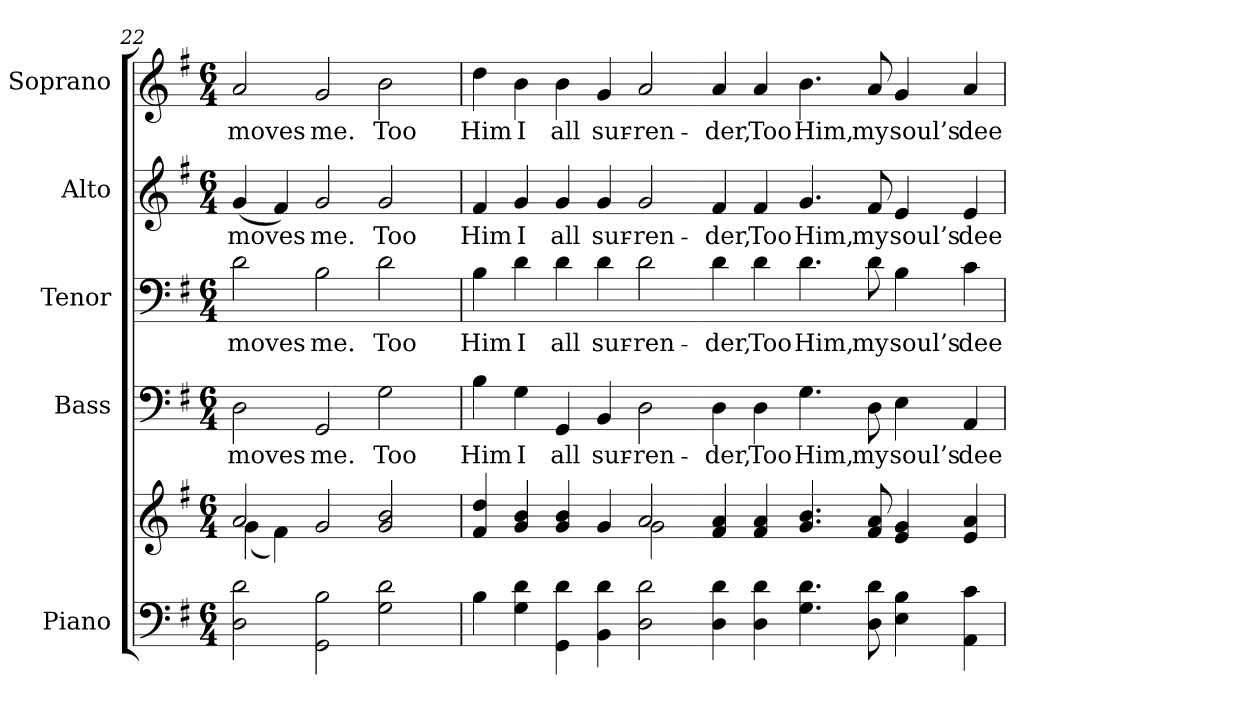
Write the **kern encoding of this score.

**kern	**kern	**kern	**text	**kern	**text	**kern	**text	**kern	**text
*part5	*part5	*part4	*part4	*part3	*part3	*part2	*part2	*part1	*part1
*staff6	*staff5	*staff4	*staff4	*staff3	*staff3	*staff2	*staff2	*staff1	*staff1
*I"Piano	*	*I"Bass	*	*I"Tenor	*	*I"Alto	*	*I"Soprano	*
*I'Pno.	*	*I'B.	*	*I'T.	*	*I'A.	*	*I'S.	*
*clefF4	*clefG2	*clefF4	*	*clefF4	*	*clefG2	*	*clefG2	*
*k[f#]	*k[f#]	*k[f#]	*	*k[f#]	*	*k[f#]	*	*k[f#]	*
*G:	*G:	*G:	*	*G:	*	*G:	*	*G:	*
*M6/4	*M6/4	*M6/4	*	*M6/4	*	*M6/4	*	*M6/4	*
=22	=22	=22	=22	=22	=22	=22	=22	=22	=22
*	*^	*	*	*	*	*	*	*	*
!	!	!	!	!LO:LY:b:color=#000000	!	!	!	!	!	!
!	!	!	!	!	!	!LO:LY:b:color=#000000	!	!	!	!
!	!	!	!	!	!	!	!	!LO:LY:b:color=#000000	!	!
!	!	!	!	!	!	!	!	!	!	!LO:LY:b:color=#000000
2Di\ 2di	2ai/	(4gi\	2Di\	moves	2di\	moves	(4gi/	moves	2ai/	moves
.	.	4f#i\)	.	.	.	.	4f#i/)	.	.	.
!	!	!	!	!LO:LY:b:color=#000000	!	!	!	!	!	!
!	!	!	!	!	!	!LO:LY:b:color=#000000	!	!	!	!
!	!	!	!	!	!	!	!	!LO:LY:b:color=#000000	!	!
!	!	!	!	!	!	!	!	!	!	!LO:LY:b:color=#000000
2GGi\ 2Bi	2gi/	2ryy	2GGi/	me.	2Bi\	me.	2gi/	me.	2gi/	me.
!	!	!	!	!LO:LY:b:color=#000000	!	!	!	!	!	!
!	!	!	!	!	!	!LO:LY:b:color=#000000	!	!	!	!
!	!	!	!	!	!	!	!	!LO:LY:b:color=#000000	!	!
!	!	!	!	!	!	!	!	!	!	!LO:LY:b:color=#000000
2Gi\ 2di	2gi/ 2bi	4ryy	2Gi\	Too	2di\	Too	2gi/	Too	2bi\	Too
.	.	4ryy	.	.	.	.	.	.	.	.
!!LO:PB:g=z
=23	=23	=23	=23	=23	=23	=23	=23	=23	=23	=23
!	!	!	!	!LO:LY:b:color=#000000	!	!	!	!	!	!
!	!	!	!	!	!	!LO:LY:b:color=#000000	!	!	!	!
!	!	!	!	!	!	!	!	!LO:LY:b:color=#000000	!	!
!	!	!	!	!	!	!	!	!	!	!LO:LY:b:color=#000000
4Bi\	4f#i/ 4ddi	4ryy	4Bi\	Him	4Bi\	Him	4f#i/	Him	4ddi\	Him
!	!	!	!	!LO:LY:b:color=#000000	!	!	!	!	!	!
!	!	!	!	!	!	!LO:LY:b:color=#000000	!	!	!	!
!	!	!	!	!	!	!	!	!LO:LY:b:color=#000000	!	!
!	!	!	!	!	!	!	!	!	!	!LO:LY:b:color=#000000
4Gi\ 4di	4gi/ 4bi	4ryy	4Gi\	I	4di\	I	4gi/	I	4bi\	I
!	!	!	!	!LO:LY:b:color=#000000	!	!	!	!	!	!
!	!	!	!	!	!	!LO:LY:b:color=#000000	!	!	!	!
!	!	!	!	!	!	!	!	!LO:LY:b:color=#000000	!	!
!	!	!	!	!	!	!	!	!	!	!LO:LY:b:color=#000000
4GGi\ 4di	4gi/ 4bi	2ryy	4GGi/	all	4di\	all	4gi/	all	4bi\	all
!	!	!	!	!LO:LY:b:color=#000000	!	!	!	!	!	!
!	!	!	!	!	!	!LO:LY:b:color=#000000	!	!	!	!
!	!	!	!	!	!	!	!	!LO:LY:b:color=#000000	!	!
!	!	!	!	!	!	!	!	!	!	!LO:LY:b:color=#000000
4BBi\ 4di	4gi/	.	4BBi/	sur-	4di\	sur-	4gi/	sur-	4gi/	sur-
!	!	!	!	!LO:LY:b:color=#000000	!	!	!	!	!	!
!	!	!	!	!	!	!LO:LY:b:color=#000000	!	!	!	!
!	!	!	!	!	!	!	!	!LO:LY:b:color=#000000	!	!
!	!	!	!	!	!	!	!	!	!	!LO:LY:b:color=#000000
2Di\ 2di	2ai/	2gi\	2Di\	-ren-	2di\	-ren-	2gi/	-ren-	2ai/	-ren-
=24-	=24-	=24-	=24-	=24-	=24-	=24-	=24-	=24-	=24-	=24-
!	!	!	!	!LO:LY:b:color=#000000	!	!	!	!	!	!
!	!	!	!	!	!	!LO:LY:b:color=#000000	!	!	!	!
!	!	!	!	!	!	!	!	!LO:LY:b:color=#000000	!	!
!	!	!	!	!	!	!	!	!	!	!LO:LY:b:color=#000000
4Di\ 4di	4f#i/ 4ai	2.ryy	4Di\	-der,	4di\	-der,	4f#i/	-der,	4ai/	-der,
!	!	!	!	!LO:LY:b:color=#000000	!	!	!	!	!	!
!	!	!	!	!	!	!LO:LY:b:color=#000000	!	!	!	!
!	!	!	!	!	!	!	!	!LO:LY:b:color=#000000	!	!
!	!	!	!	!	!	!	!	!	!	!LO:LY:b:color=#000000
4Di\ 4di	4f#i/ 4ai	.	4Di\	Too	4di\	Too	4f#i/	Too	4ai/	Too
!	!	!	!	!LO:LY:b:color=#000000	!	!	!	!	!	!
!	!	!	!	!	!	!LO:LY:b:color=#000000	!	!	!	!
!	!	!	!	!	!	!	!	!LO:LY:b:color=#000000	!	!
!	!	!	!	!	!	!	!	!	!	!LO:LY:b:color=#000000
4.Gi\ 4.di	4.gi/ 4.bi	.	4.Gi\	Him,	4.di\	Him,	4.gi/	Him,	4.bi\	Him,
.	.	4ryy	.	.	.	.	.	.	.	.
!	!	!	!	!LO:LY:b:color=#000000	!	!	!	!	!	!
!	!	!	!	!	!	!LO:LY:b:color=#000000	!	!	!	!
!	!	!	!	!	!	!	!	!LO:LY:b:color=#000000	!	!
!	!	!	!	!	!	!	!	!	!	!LO:LY:b:color=#000000
8Di\ 8di	8f#i/ 8ai	.	8Di\	my	8di\	my	8f#i/	my	8ai/	my
!	!	!	!	!LO:LY:b:color=#000000	!	!	!	!	!	!
!	!	!	!	!	!	!LO:LY:b:color=#000000	!	!	!	!
!	!	!	!	!	!	!	!	!LO:LY:b:color=#000000	!	!
!	!	!	!	!	!	!	!	!	!	!LO:LY:b:color=#000000
4Ei\ 4Bi	4ei/ 4gi	2ryy	4Ei\	soul’s	4Bi\	soul’s	4ei/	soul’s	4gi/	soul’s
!	!	!	!	!LO:LY:b:color=#000000	!	!	!	!	!	!
!	!	!	!	!	!	!LO:LY:b:color=#000000	!	!	!	!
!	!	!	!	!	!	!	!	!LO:LY:b:color=#000000	!	!
!	!	!	!	!	!	!	!	!	!	!LO:LY:b:color=#000000
4AAi\ 4ci	4ei/ 4ai	.	4AAi/	dee	4ci\	dee	4ei/	dee	4ai/	dee
*	*v	*v	*	*	*	*	*	*	*	*
=	=	=	=	=	=	=	=	=	=
*-	*-	*-	*-	*-	*-	*-	*-	*-	*-
